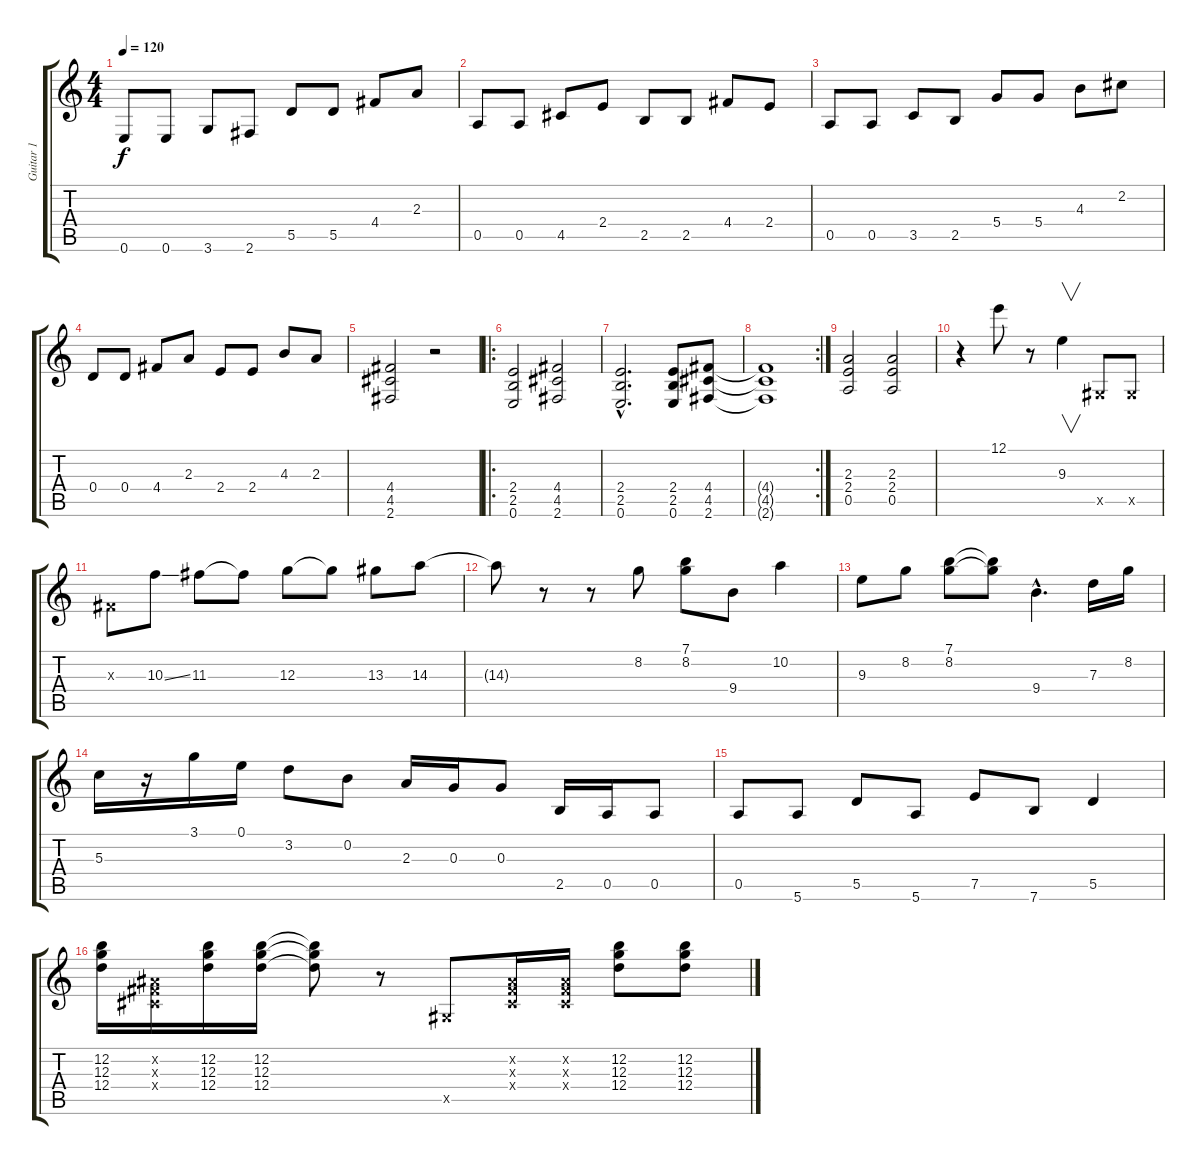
\track ("Guitar 1" "Guitar 1") {instrument distortionguitar}
\staff {score tabs}
\tuning (E4 B3 G3 D3 A2 E2) {hide}
\ts (4 4)
\tempo 120
\clef g2
\ks c
0.6.8{dy f} 0.6.8 3.6.8 2.6.8 5.5.8 5.5.8 4.4.8 2.3.8 |
0.5.8 0.5.8 4.5.8 2.4.8 2.5.8 2.5.8 4.4.8 2.4.8 |
0.5.8 0.5.8 3.5.8 2.5.8 5.4.8 5.4.8 4.3.8 2.2.8 |
0.4.8 0.4.8 4.4.8 2.3.8 2.4.8 2.4.8 4.3.8 2.3.8 |
(4.4 4.5 2.6).2 r.2 |
\ro
(2.4 2.5 0.6).2 (4.4 4.5 2.6).2 |
(2.4{hac} 2.5{hac} 0.6{hac}).2{d} (2.4 2.5 0.6).8 (4.4 4.5 2.6).8 |
\rc 2
(4.4{t} 4.5{t} 2.6{t}).1 |
(2.3 2.4 0.5).2 (2.3 2.4 0.5).2 |
r.4 12.1.8 r.8 9.3.4{v} -1.5{x}.8 -1.5{x}.8 |
-1.3{x}.8 10.3{ss}.8 11.3.8 11.3{t}.8 12.3.8 12.3{t}.8 13.3.8 14.3.8 |
14.3{t}.8 r.8 r.8 8.2.8 (7.1 8.2).8 9.4.8 10.2.4 |
9.3.8 8.2.8 (7.1 8.2).8 (7.1{t} 8.2{t}).8 9.4{hac}.4{d} 7.3.16 8.2.16 |
5.3.16 r.16 3.1.16 0.1.16 3.2.8 0.2.8 2.3.16 0.3.16 0.3.8 2.5.16 0.5.16 0.5.8 |
0.5.8 5.6.8 5.5.8 5.6.8 7.5.8 7.6.8 5.5.4 |
(12.2 12.3 12.4).16 (-1.2{x} -1.3{x} -1.4{x}).16 (12.2 12.3 12.4).16 (12.2 12.3 12.4).16 (12.2{t} 12.3{t} 12.4{t}).8 r.8 -1.5{x}.8 (-1.2{x} -1.3{x} -1.4{x}).16 (-1.2{x} -1.3{x} -1.4{x}).16 (12.2 12.3 12.4).8 (12.2 12.3 12.4).8
